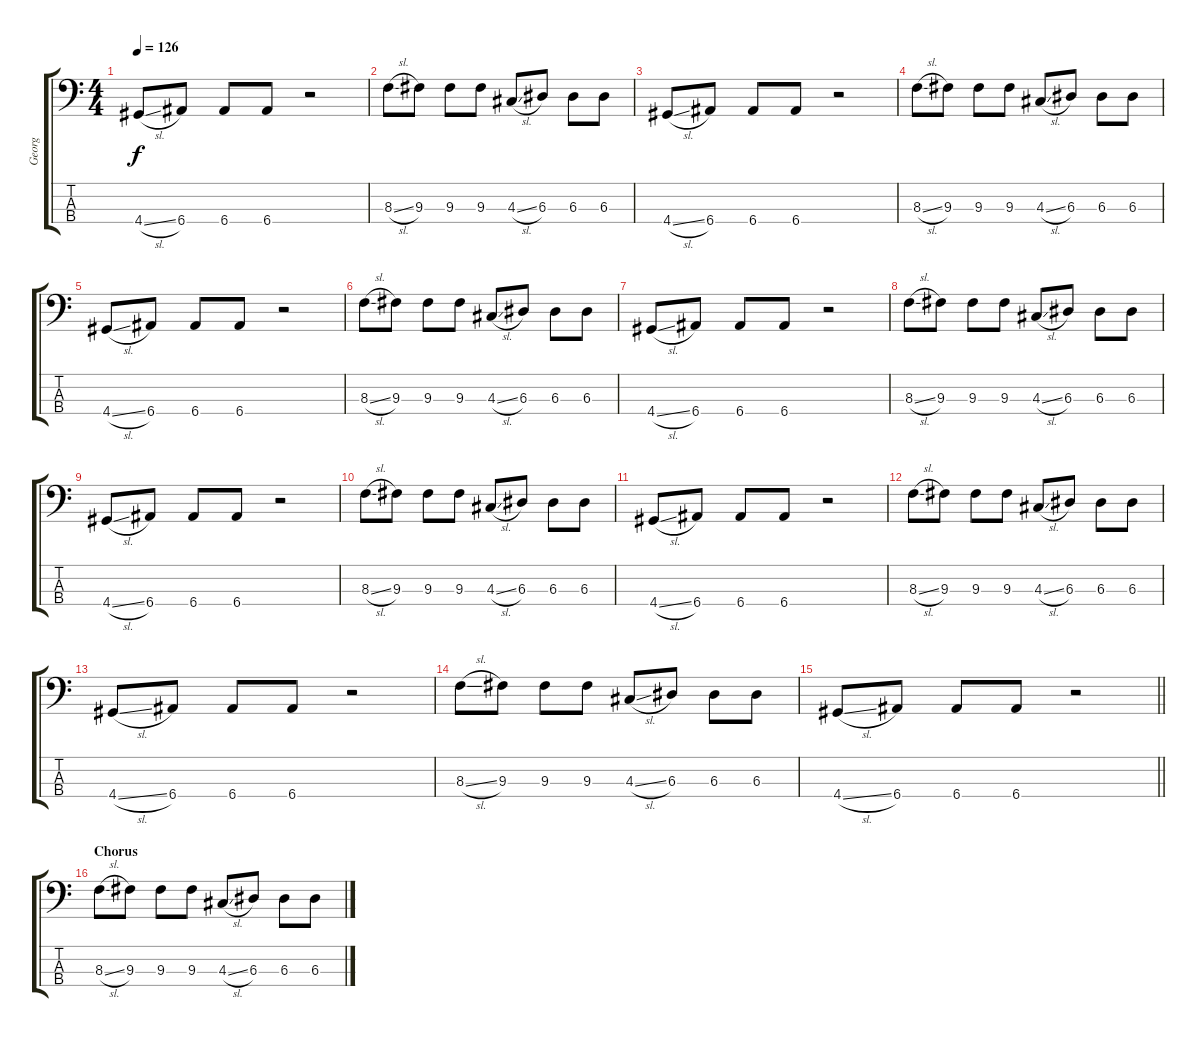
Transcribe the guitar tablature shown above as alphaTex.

\track ("Georg" "Georg") {instrument electricbassfinger}
\staff {score tabs}
\tuning (G2 D2 A1 E1) {hide}
\ts (4 4)
\tempo 126
\clef f4
\ks c
4.4{sl}.8{dy f} 6.4.8 6.4.8 6.4.8 r.2 |
8.3{sl}.8 9.3.8 9.3.8 9.3.8 4.3{sl}.8 6.3.8 6.3.8 6.3.8 |
4.4{sl}.8 6.4.8 6.4.8 6.4.8 r.2 |
8.3{sl}.8 9.3.8 9.3.8 9.3.8 4.3{sl}.8 6.3.8 6.3.8 6.3.8 |
4.4{sl}.8 6.4.8 6.4.8 6.4.8 r.2 |
8.3{sl}.8 9.3.8 9.3.8 9.3.8 4.3{sl}.8 6.3.8 6.3.8 6.3.8 |
4.4{sl}.8 6.4.8 6.4.8 6.4.8 r.2 |
8.3{sl}.8 9.3.8 9.3.8 9.3.8 4.3{sl}.8 6.3.8 6.3.8 6.3.8 |
4.4{sl}.8 6.4.8 6.4.8 6.4.8 r.2 |
8.3{sl}.8 9.3.8 9.3.8 9.3.8 4.3{sl}.8 6.3.8 6.3.8 6.3.8 |
4.4{sl}.8 6.4.8 6.4.8 6.4.8 r.2 |
8.3{sl}.8 9.3.8 9.3.8 9.3.8 4.3{sl}.8 6.3.8 6.3.8 6.3.8 |
4.4{sl}.8 6.4.8 6.4.8 6.4.8 r.2 |
8.3{sl}.8 9.3.8 9.3.8 9.3.8 4.3{sl}.8 6.3.8 6.3.8 6.3.8 |
\barLineRight lightlight
4.4{sl}.8 6.4.8 6.4.8 6.4.8 r.2 |
\section ("" "Chorus")
8.3{sl}.8 9.3.8 9.3.8 9.3.8 4.3{sl}.8 6.3.8 6.3.8 6.3.8
